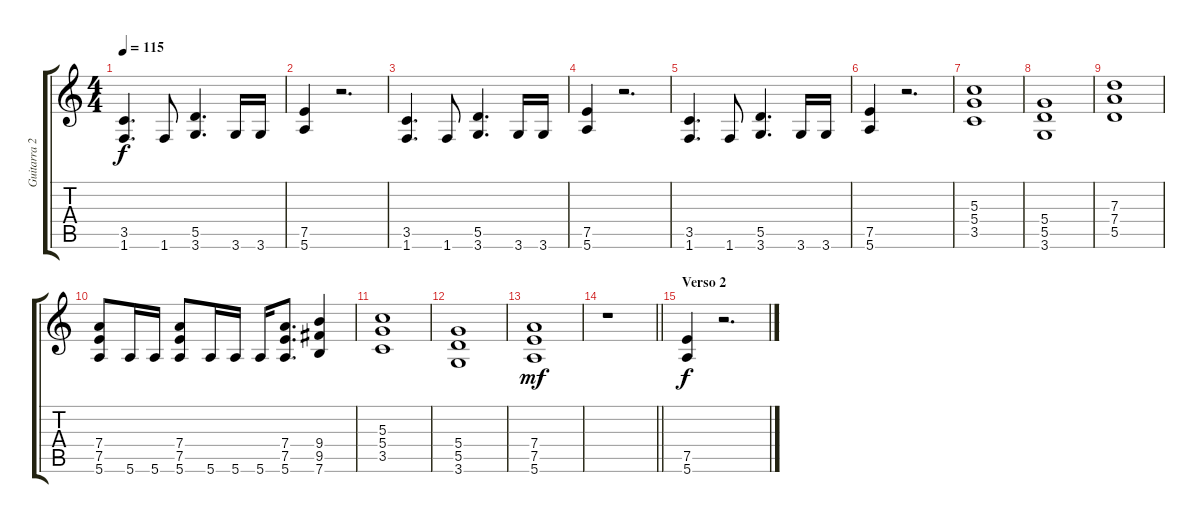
\track ("Guitarra 2" "Guitarra 2") {instrument overdrivenguitar}
\staff {score tabs}
\tuning (E4 B3 G3 D3 A2 E2) {hide}
\ts (4 4)
\tempo 115
\clef g2
\ks c
(3.5 1.6).4{d dy f} 1.6.8 (5.5 3.6).4{d} 3.6.16 3.6.16 |
(7.5 5.6).4 r.2{d} |
(3.5 1.6).4{d} 1.6.8 (5.5 3.6).4{d} 3.6.16 3.6.16 |
(7.5 5.6).4 r.2{d} |
(3.5 1.6).4{d} 1.6.8 (5.5 3.6).4{d} 3.6.16 3.6.16 |
(7.5 5.6).4 r.2{d} |
(5.3 5.4 3.5).1 |
(5.4 5.5 3.6).1 |
(7.3 7.4 5.5).1 |
(7.4 7.5 5.6).8 5.6.16 5.6.16 (7.4 7.5 5.6).8 5.6.16 5.6.16 5.6.16 (7.4 7.5 5.6).8{d} (9.4 9.5 7.6).4 |
(5.3 5.4 3.5).1 |
(5.4 5.5 3.6).1 |
(7.4 7.5 5.6).1{dy mf} |
\barLineRight lightlight
r.1 |
\section ("" "Verso 2")
(7.5 5.6).4{dy f} r.2{d}
